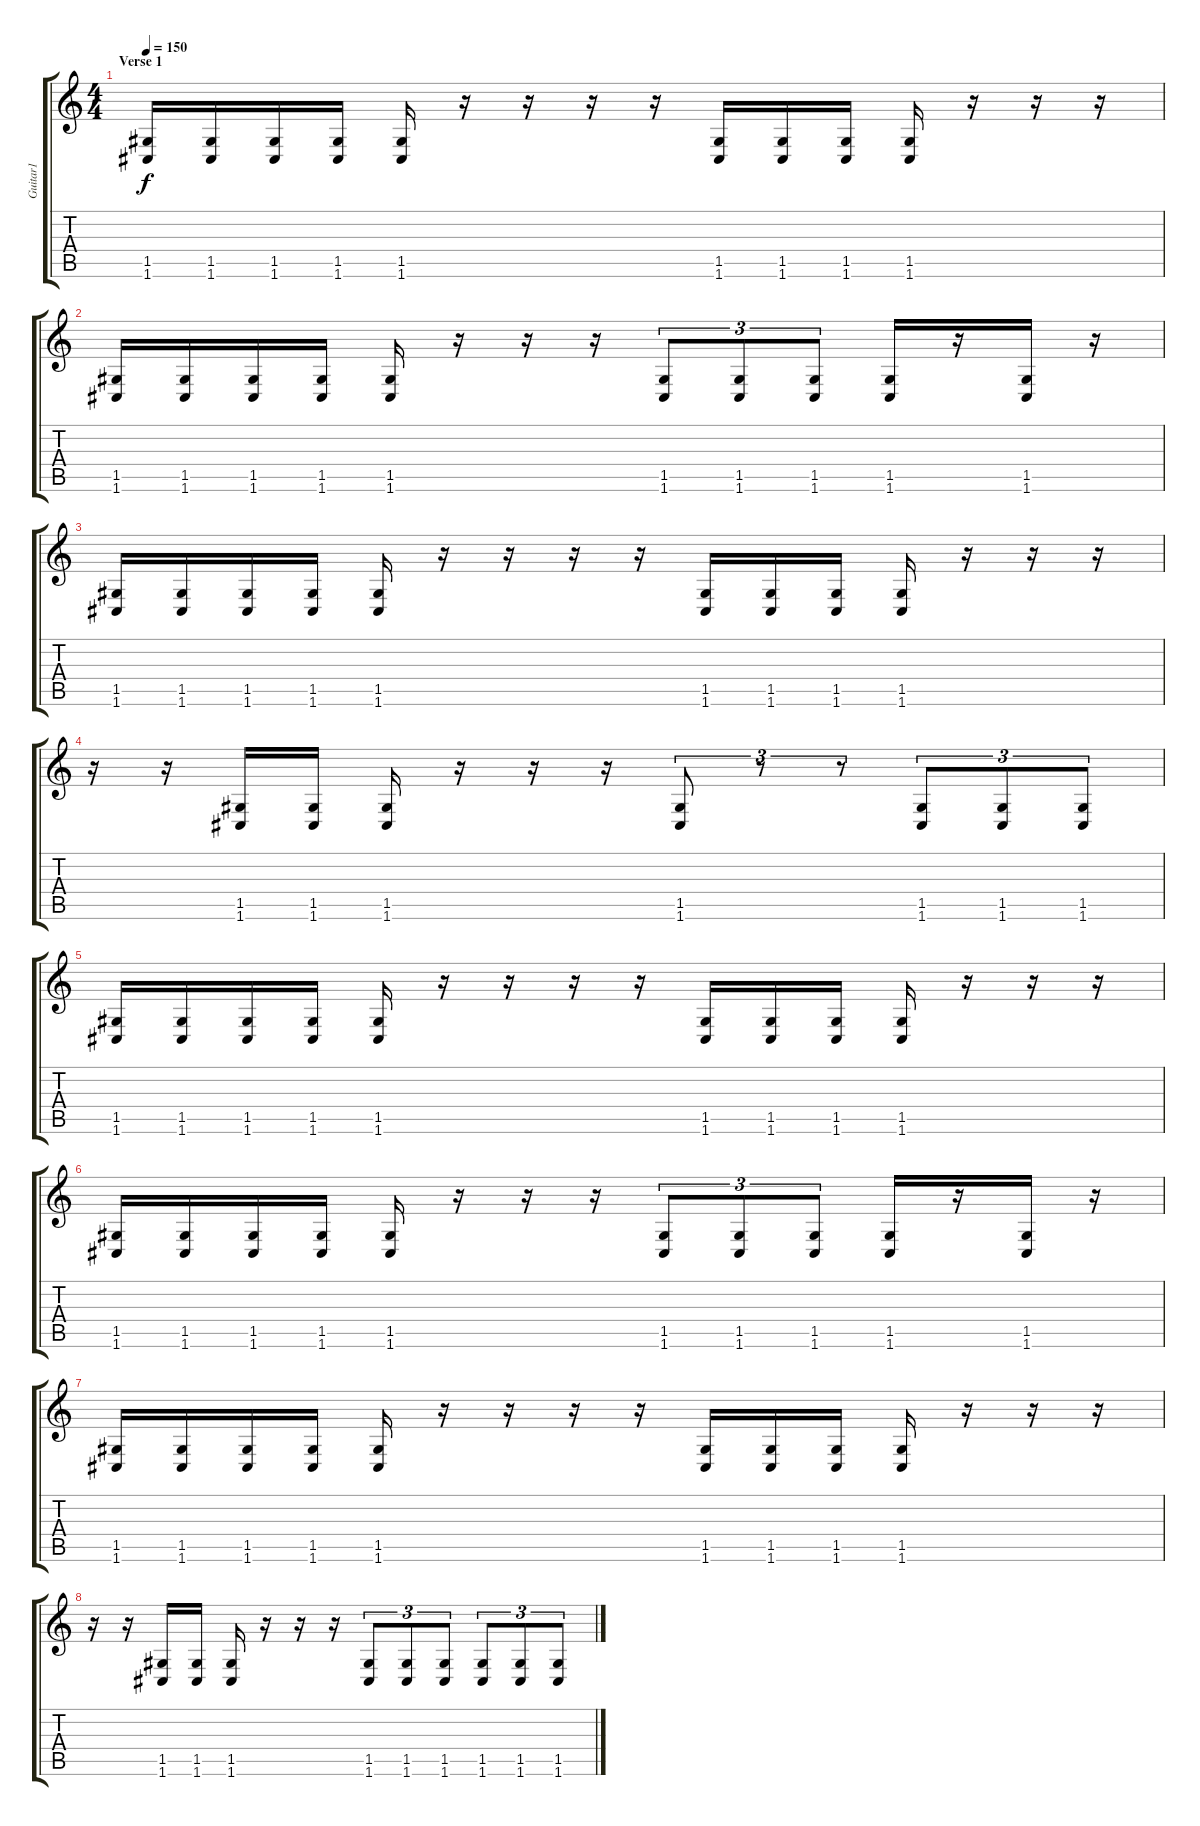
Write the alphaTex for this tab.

\track ("Guitar1" "Guitar1") {instrument distortionguitar}
\staff {score tabs}
\tuning (D4 A3 F3 C3 G2 C2) {hide}
\ts (4 4)
\section ("" "Verse 1")
\tempo 150
\clef g2
\ks c
(1.5 1.6).16{dy f} (1.5 1.6).16 (1.5 1.6).16 (1.5 1.6).16 (1.5 1.6).16 r.16 r.16 r.16 r.16 (1.5 1.6).16 (1.5 1.6).16 (1.5 1.6).16 (1.5 1.6).16 r.16 r.16 r.16 |
(1.5 1.6).16 (1.5 1.6).16 (1.5 1.6).16 (1.5 1.6).16 (1.5 1.6).16 r.16 r.16 r.16 (1.5 1.6).8{tu (3 2)} (1.5 1.6).8{tu (3 2)} (1.5 1.6).8{tu (3 2)} (1.5 1.6).16 r.16 (1.5 1.6).16 r.16 |
(1.5 1.6).16 (1.5 1.6).16 (1.5 1.6).16 (1.5 1.6).16 (1.5 1.6).16 r.16 r.16 r.16 r.16 (1.5 1.6).16 (1.5 1.6).16 (1.5 1.6).16 (1.5 1.6).16 r.16 r.16 r.16 |
r.16 r.16 (1.5 1.6).16 (1.5 1.6).16 (1.5 1.6).16 r.16 r.16 r.16 (1.5 1.6).8{tu (3 2)} r.8{tu (3 2)} r.8{tu (3 2)} (1.5 1.6).8{tu (3 2)} (1.5 1.6).8{tu (3 2)} (1.5 1.6).8{tu (3 2)} |
(1.5 1.6).16 (1.5 1.6).16 (1.5 1.6).16 (1.5 1.6).16 (1.5 1.6).16 r.16 r.16 r.16 r.16 (1.5 1.6).16 (1.5 1.6).16 (1.5 1.6).16 (1.5 1.6).16 r.16 r.16 r.16 |
(1.5 1.6).16 (1.5 1.6).16 (1.5 1.6).16 (1.5 1.6).16 (1.5 1.6).16 r.16 r.16 r.16 (1.5 1.6).8{tu (3 2)} (1.5 1.6).8{tu (3 2)} (1.5 1.6).8{tu (3 2)} (1.5 1.6).16 r.16 (1.5 1.6).16 r.16 |
(1.5 1.6).16 (1.5 1.6).16 (1.5 1.6).16 (1.5 1.6).16 (1.5 1.6).16 r.16 r.16 r.16 r.16 (1.5 1.6).16 (1.5 1.6).16 (1.5 1.6).16 (1.5 1.6).16 r.16 r.16 r.16 |
r.16 r.16 (1.5 1.6).16 (1.5 1.6).16 (1.5 1.6).16 r.16 r.16 r.16 (1.5 1.6).8{tu (3 2)} (1.5 1.6).8{tu (3 2)} (1.5 1.6).8{tu (3 2)} (1.5 1.6).8{tu (3 2)} (1.5 1.6).8{tu (3 2)} (1.5 1.6).8{tu (3 2)}
